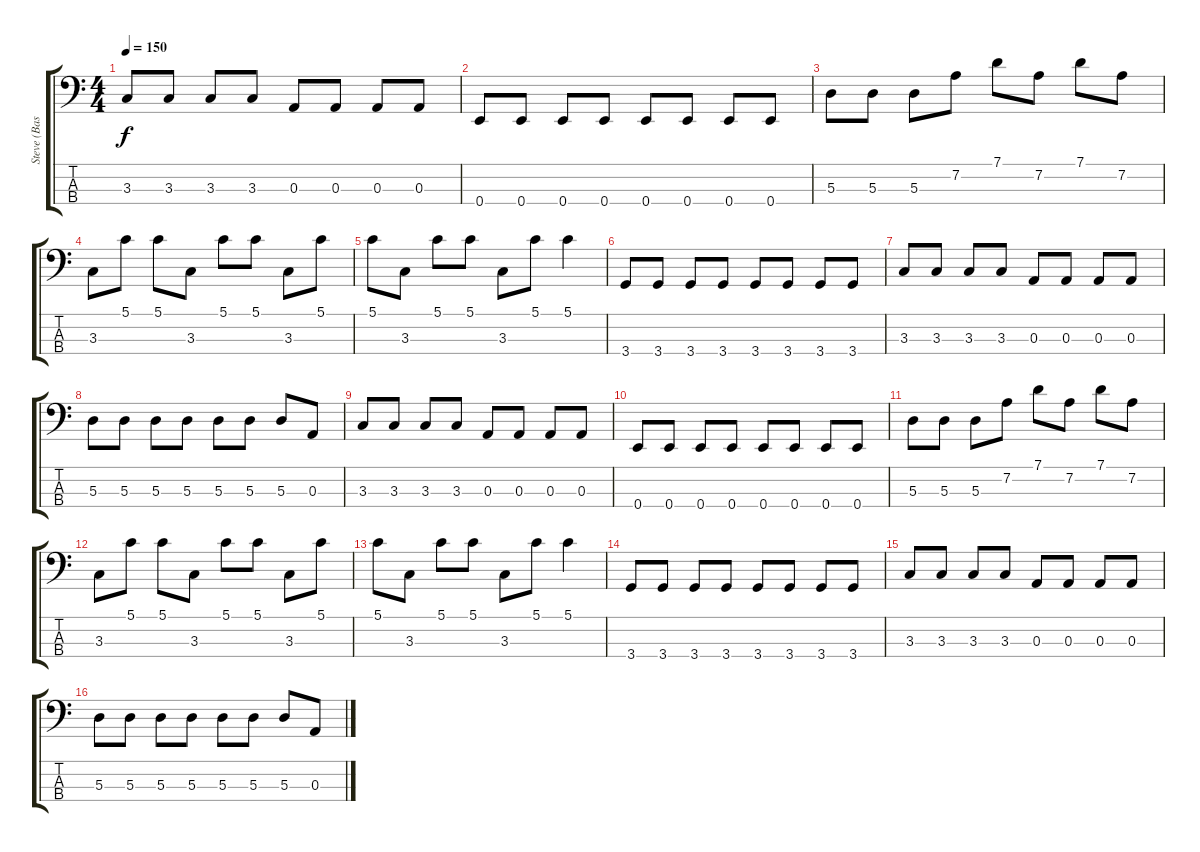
\track ("Steve (Bass)" "Steve (Bas") {instrument electricbassfinger}
\staff {score tabs}
\tuning (G2 D2 A1 E1) {hide}
\ts (4 4)
\tempo 150
\clef f4
\ks c
3.3.8{dy f} 3.3.8 3.3.8 3.3.8 0.3.8 0.3.8 0.3.8 0.3.8 |
0.4.8 0.4.8 0.4.8 0.4.8 0.4.8 0.4.8 0.4.8 0.4.8 |
5.3.8 5.3.8 5.3.8 7.2.8 7.1.8 7.2.8 7.1.8 7.2.8 |
3.3.8 5.1.8 5.1.8 3.3.8 5.1.8 5.1.8 3.3.8 5.1.8 |
5.1.8 3.3.8 5.1.8 5.1.8 3.3.8 5.1.8 5.1.4 |
3.4.8 3.4.8 3.4.8 3.4.8 3.4.8 3.4.8 3.4.8 3.4.8 |
3.3.8 3.3.8 3.3.8 3.3.8 0.3.8 0.3.8 0.3.8 0.3.8 |
5.3.8 5.3.8 5.3.8 5.3.8 5.3.8 5.3.8 5.3.8 0.3.8 |
3.3.8 3.3.8 3.3.8 3.3.8 0.3.8 0.3.8 0.3.8 0.3.8 |
0.4.8 0.4.8 0.4.8 0.4.8 0.4.8 0.4.8 0.4.8 0.4.8 |
5.3.8 5.3.8 5.3.8 7.2.8 7.1.8 7.2.8 7.1.8 7.2.8 |
3.3.8 5.1.8 5.1.8 3.3.8 5.1.8 5.1.8 3.3.8 5.1.8 |
5.1.8 3.3.8 5.1.8 5.1.8 3.3.8 5.1.8 5.1.4 |
3.4.8 3.4.8 3.4.8 3.4.8 3.4.8 3.4.8 3.4.8 3.4.8 |
3.3.8 3.3.8 3.3.8 3.3.8 0.3.8 0.3.8 0.3.8 0.3.8 |
5.3.8 5.3.8 5.3.8 5.3.8 5.3.8 5.3.8 5.3.8 0.3.8
